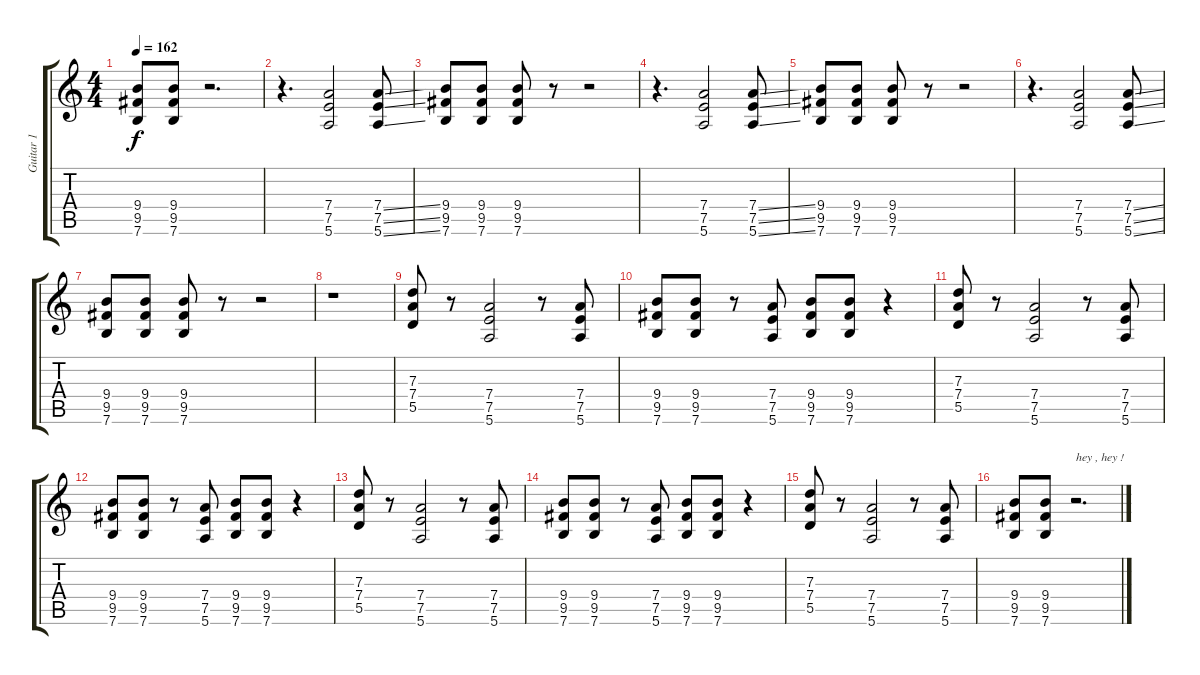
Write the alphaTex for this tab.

\track ("Guitar 1" "Guitar 1") {instrument overdrivenguitar}
\staff {score tabs}
\tuning (E4 B3 G3 D3 A2 E2) {hide}
\ts (4 4)
\tempo 162
\clef g2
\ks c
(9.4 9.5 7.6).8{dy f} (9.4 9.5 7.6).8 r.2{d} |
r.4{d} (7.4 7.5 5.6).2 (7.4{ss} 7.5{ss} 5.6{ss}).8 |
(9.4 9.5 7.6).8 (9.4 9.5 7.6).8 (9.4 9.5 7.6).8 r.8 r.2 |
r.4{d} (7.4 7.5 5.6).2 (7.4{ss} 7.5{ss} 5.6{ss}).8 |
(9.4 9.5 7.6).8 (9.4 9.5 7.6).8 (9.4 9.5 7.6).8 r.8 r.2 |
r.4{d} (7.4 7.5 5.6).2 (7.4{ss} 7.5{ss} 5.6{ss}).8 |
(9.4 9.5 7.6).8 (9.4 9.5 7.6).8 (9.4 9.5 7.6).8 r.8 r.2 |
r.1 |
(7.3 7.4 5.5).8 r.8 (7.4 7.5 5.6).2 r.8 (7.4 7.5 5.6).8 |
(9.4 9.5 7.6).8 (9.4 9.5 7.6).8 r.8 (7.4 7.5 5.6).8 (9.4 9.5 7.6).8 (9.4 9.5 7.6).8 r.4 |
(7.3 7.4 5.5).8 r.8 (7.4 7.5 5.6).2 r.8 (7.4 7.5 5.6).8 |
(9.4 9.5 7.6).8 (9.4 9.5 7.6).8 r.8 (7.4 7.5 5.6).8 (9.4 9.5 7.6).8 (9.4 9.5 7.6).8 r.4 |
(7.3 7.4 5.5).8 r.8 (7.4 7.5 5.6).2 r.8 (7.4 7.5 5.6).8 |
(9.4 9.5 7.6).8 (9.4 9.5 7.6).8 r.8 (7.4 7.5 5.6).8 (9.4 9.5 7.6).8 (9.4 9.5 7.6).8 r.4 |
(7.3 7.4 5.5).8 r.8 (7.4 7.5 5.6).2 r.8 (7.4 7.5 5.6).8 |
(9.4 9.5 7.6).8 (9.4 9.5 7.6).8 r.2{d txt "hey , hey !"}
